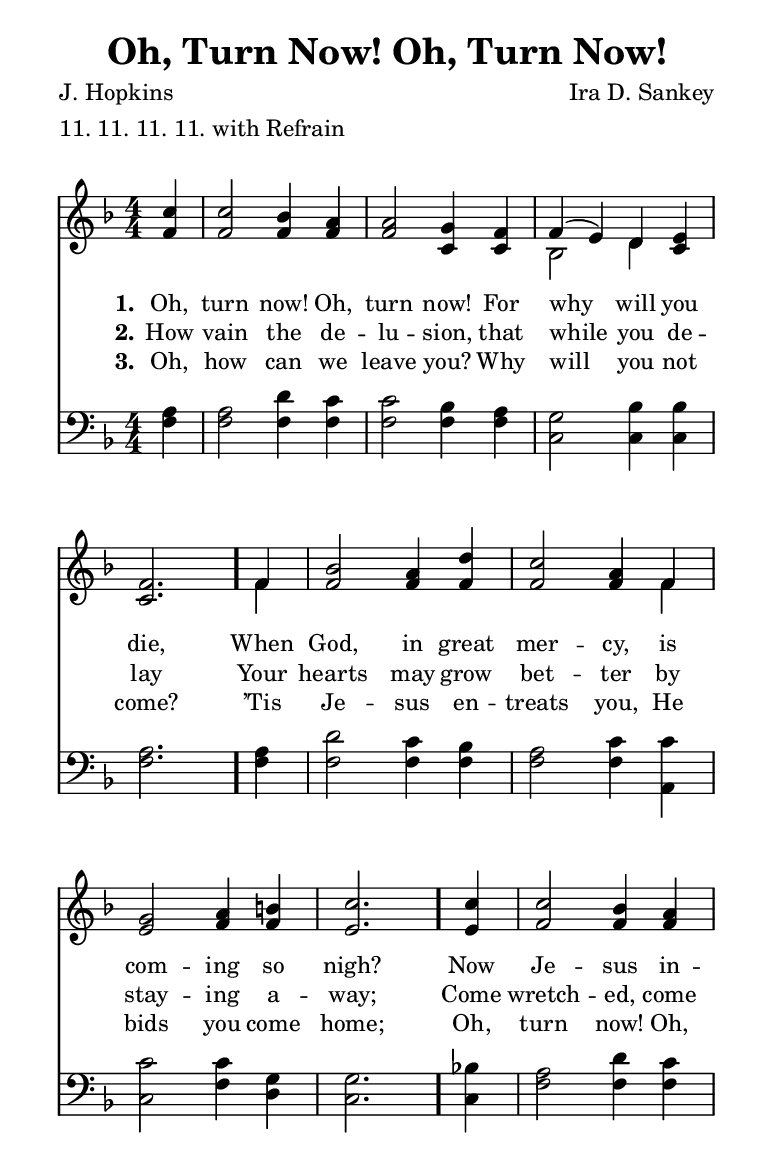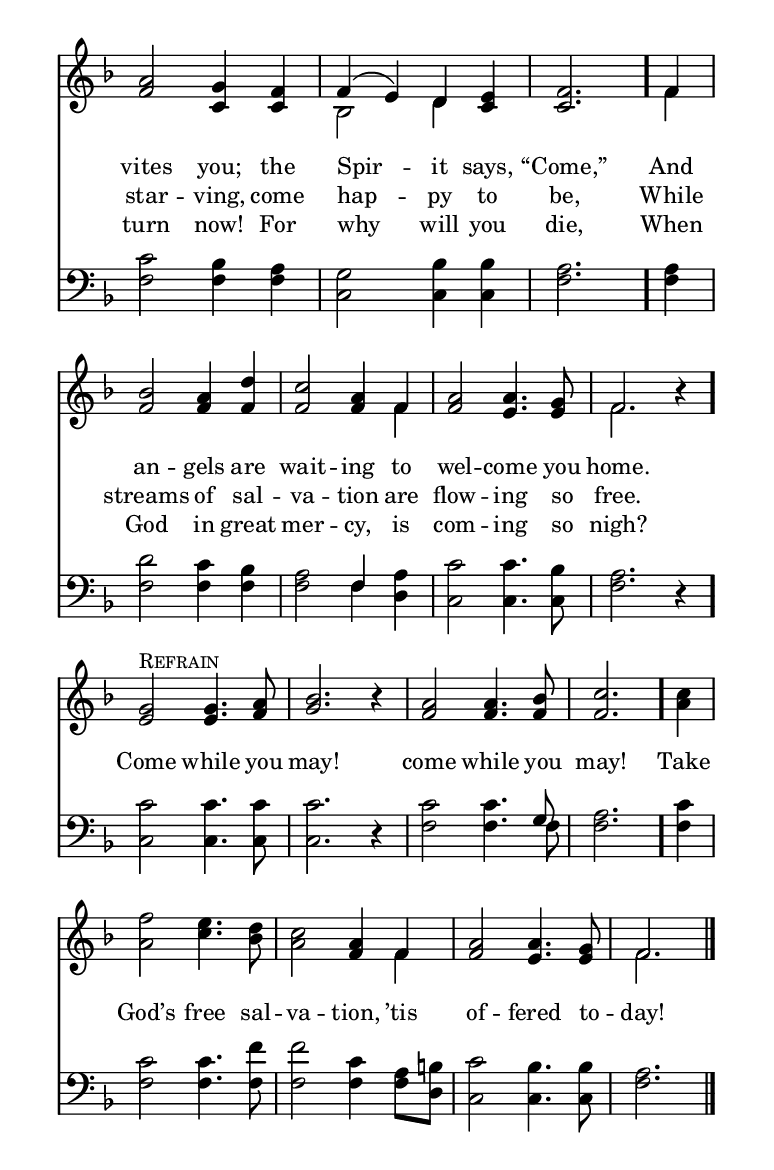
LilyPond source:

\include "common/global.ily"
\paper {
  \include "common/paper.ily"
}

\header{
  %gospel
  hymnnumber = "110"
  title = "Oh, Turn Now! Oh, Turn Now!"
  tunename = "Hiding In Thee"
  meter = "11. 11. 11. 11. with Refrain"
  poet = "J. Hopkins"
  composer = "Ira D. Sankey"
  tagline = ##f
}

% for fermata in MIDI
ta = { \tempo 4=100 }
tb = { \tempo 4=50  }

% original document for this song often shows quavers where crotchets belong
patternAA = { c4 | c2 c4 c4 | c2 c4 c4 | c4( c4) c4 c4 | c2. }
patternAB = { c4 | c2 c4 c4 | c2 c4 c4 | c2      c4 c4 | c2. }

patternBA = \patternAB
patternBB = { c4 | c2 c4 c4 | c2 c4 c4 | c2    c4. c8 | c2. } % inlined last rest

patternCA = { c2 c4. c8 | c2. r4 | c2 c4. c8 | c2. }

patternDA = { c4 | c2 c4. c8 | c2 c4 c4      | c2 c4. c8 | c2. }
patternDB = { c4 | c2 c4. c8 | c2 c4 c8[ c8] | c2 c4. c8 | c2. }

global = {
  \include "common/overrides.ily"
  \override Staff.TimeSignature.style = #'numbered
  \time 4/4
  \override Score.MetronomeMark.transparent = ##t % hide all fermata changes too
  \ta
  \key f \major
  \partial 4
  \autoBeamOff
}

notesSoprano = {
\global
\relative c'' {

  \changePitch \patternAA { c | c bes a | a g f | f e d e | f }
  \changePitch \patternBA { f | bes a d | c a f | g a b! | c }
  \changePitch \patternAA { c | c bes a | a g f | f e d e | f }
  \changePitch \patternBB { f | bes a d | c a f | a a g | f r4 }

  << s^\markup { \small \caps "Refrain" }
  \changePitch \patternCA { g g a | bes | a a bes | c } >>
  \changePitch \patternDA { c | f e d | c a f | a a g | f }

  \bar "|."

}
}

notesAlto = {
\global
\relative e' {

  \changePitch \patternAB { f | f f f | f c c | bes d c | c }
  \changePitch \patternBA { f | f f f | f f f | e f f | e }
  \changePitch \patternAB { e | f f f | f c c | bes d c | c }
  \changePitch \patternBB { f | f f f | f f f | f e e | f r4 }

  \changePitch \patternCA { e e f | g | f f f | f }
  \changePitch \patternDA { a | a c bes | a f f | f e e | f }

}
}

notesTenor = {
\global
\relative a {

  \changePitch \patternAB { a | a d c | c bes a | g bes bes | a }
  \changePitch \patternBA { a | d c bes | a c c | c c g | g }
  \changePitch \patternAB { bes! | a d c | c bes a | g bes bes | a }
  \changePitch \patternBB { a | d c bes | a f a | c c bes | a r4 }

  \changePitch \patternCA { c c c | c | c c g | a }
  \changePitch \patternDB { c | c c f | f c a b! | c bes bes | a }

}
}

notesBass = {
\global
\relative f {

  \changePitch \patternAB { f | f f f | f f f c c c | f }
  \changePitch \patternBA { f | f f f | f f a, | c f d | c }
  \changePitch \patternAB { c | f f f | f f f | c c c | f }
  \changePitch \patternBB { f | f f f | f f d | c c c | f r4 }

  \changePitch \patternCA { c c c | c | f f f | f }
  \changePitch \patternDB { f | f f f | f f f d | c c c | f }

}
}

Refrain = \lyricmode {

Come while you may! come while you may! \bar "."
Take God’s free sal -- va -- tion, ’tis of -- fered to -- day! \bar "."

}

wordsA = \lyricmode {
\set stanza = "1."

Oh, turn now! Oh, turn now! For why will you die, \bar "."
When God, in great mer -- cy, is com -- ing so nigh? \bar "."
Now Je -- sus in -- vites you; the Spir -- it says, “Come,” \bar "."
And an -- gels are wait -- ing to wel -- come you home. \bar "."

}

wordsB = \lyricmode {
\set stanza = "2."

How vain the de -- lu -- sion, that while you de -- lay
Your hearts may grow bet -- ter by stay -- ing a -- way;
Come wretch -- ed, come star -- ving, come hap -- py to be,
While streams of sal -- va -- tion are flow -- ing so free.

\Refrain

}

wordsC = \lyricmode {
\set stanza = "3."

Oh, how can we leave you? Why will you not come?
’Tis Je -- sus en -- treats you, He bids you come home;
Oh, turn now! Oh, turn now! For why will you die,
When God in great mer -- cy, is com -- ing so nigh?

}

\score {
  \context ChoirStaff <<
    \context Staff = upper <<
      \set Staff.autoBeaming = ##f
      \set ChoirStaff.systemStartDelimiter = #'SystemStartBar
      \set ChoirStaff.printPartCombineTexts = ##f
      \partcombine #'(2 . 9) \notesSoprano \notesAlto
      \context NullVoice = sopranos { \voiceOne << \notesSoprano >> }
      \context NullVoice = altos { \voiceTwo << \notesAlto >> }
      \context Lyrics = one   \lyricsto sopranos \wordsA
      \context Lyrics = two   \lyricsto sopranos \wordsB
      \context Lyrics = three \lyricsto sopranos \wordsC
    >>
    \context Staff = men <<
      \set Staff.autoBeaming = ##f
      \clef bass
      \set ChoirStaff.printPartCombineTexts = ##f
      \partcombine #'(2 . 9) \notesTenor \notesBass
      \context NullVoice = tenors { \voiceOne << \notesTenor >> }
      \context NullVoice = basses { \voiceTwo << \notesBass >> }
    >>
  >>
  \layout {
    \include "common/layout.ily"
  }
  \midi{
    \include "common/midi.ily"
  }
}

\version "2.19.49"  % necessary for upgrading to future LilyPond versions.

% vi:set et ts=2 sw=2 ai nocindent syntax=lilypond:
